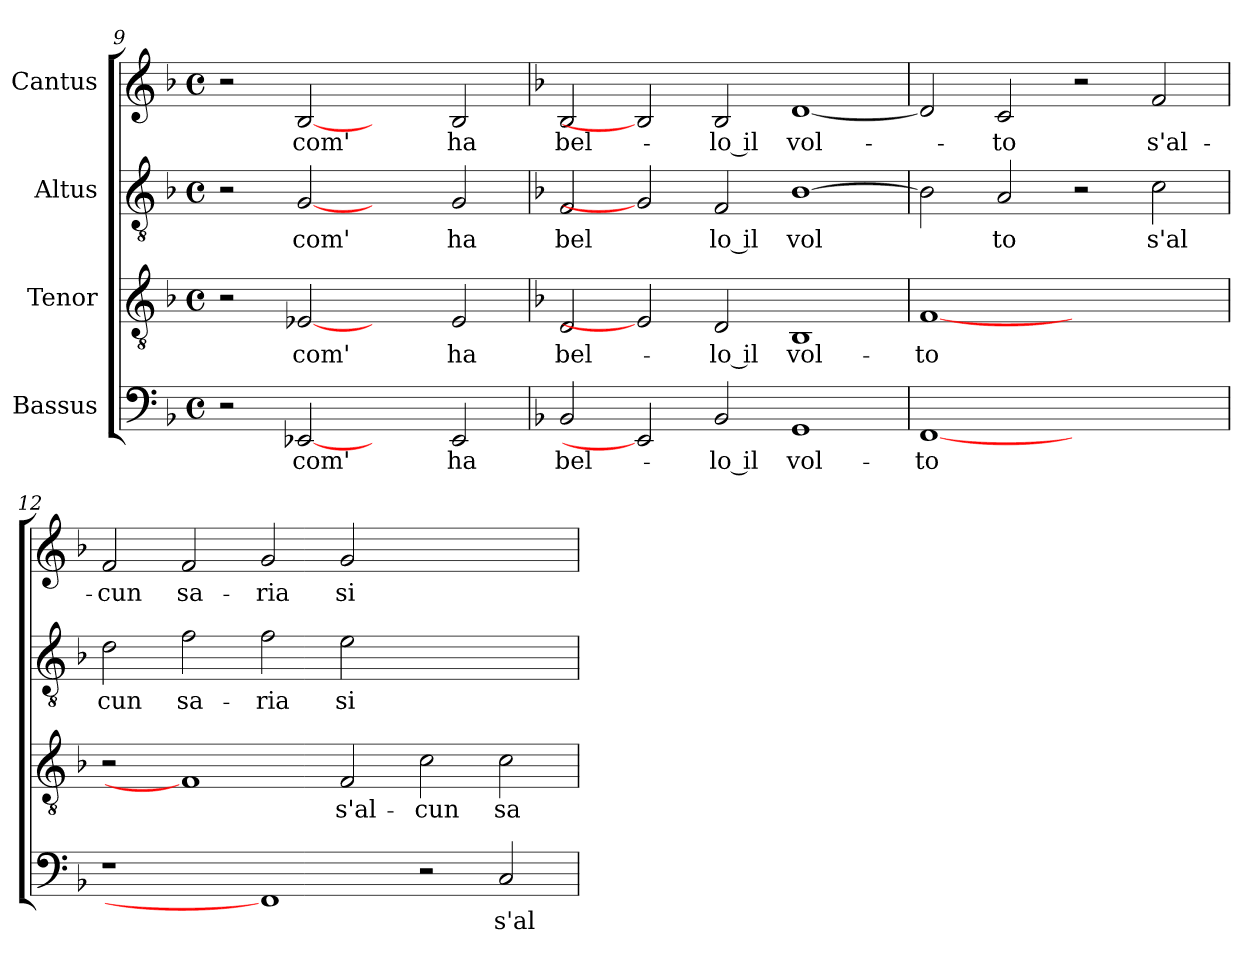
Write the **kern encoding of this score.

**kern	**text	**kern	**text	**kern	**text	**kern	**text
*part4	*part4	*part3	*part3	*part2	*part2	*part1	*part1
*staff4	*staff4	*staff3	*staff3	*staff2	*staff2	*staff1	*staff1
*I"Bassus	*	*I"Tenor	*	*I"Altus	*	*I"Cantus	*
*clefF4	*	*clefGv2	*	*clefGv2	*	*clefG2	*
*k[b-]	*	*k[b-]	*	*k[b-]	*	*k[b-]	*
*F:	*	*F:	*	*F:	*	*F:	*
*M4/4	*	*M4/4	*	*M4/4	*	*M4/4	*
*met(c)	*	*met(c)	*	*met(c)	*	*met(c)	*
=9	=9	=9	=9	=9	=9	=9	=9
2r	.	2r	.	2r	.	2r	.
!	!LO:LY:b:cj	!	!LO:LY:b:cj	!	!LO:LY:b:cj	!	!LO:LY:b:cj
[2EE-	com'	[2E-	com'	[2G	com'	[2B-	com'
2ryy	.	2ryy	.	2ryy	.	2ryy	.
!	!LO:LY:b:cj	!	!LO:LY:b:cj	!	!LO:LY:b:cj	!	!LO:LY:b:cj
2EE-/	ha	2E-/	ha	2G/	ha	2B-/	ha
=10	=10	=10	=10	=10	=10	=10	=10
*k[b-]	*	*k[b-]	*	*	*	*	*
*F:	*	*F:	*	*	*	*	*
!	!LO:LY:b:cj	!	!LO:LY:b:cj	!	!LO:LY:b:cj	!	!LO:LY:b:cj
2BB-/	bel-	2D/	bel-	2F/	bel	2B-/	bel-
2EE-]	.	2E-]	.	2G]	.	2B-]	.
!	!LO:LY:b:rj	!	!LO:LY:b:rj	!	!LO:LY:b:rj	!	!LO:LY:b:rj
2BB-/	-lo il	2D/)	-lo il	(<2F/)	lo il	(<2B-/	-lo il
!	!LO:LY:b:cj	!	!LO:LY:b:cj	!	!LO:LY:b:cj	!	!LO:LY:b:cj
1GG	vol-	1BB-	vol-	[>1B-	vol	[<1d	vol-
=11	=11	=11	=11	=11	=11	=11	=11
!	!LO:LY:b:cj	!	!LO:LY:b:cj	!	!	!	!
[1FF	-to	[1F	-to	2B-\]	.	2d/]	.
!	!	!	!	!	!LO:LY:b:cj	!	!LO:LY:b:cj
.	.	.	.	2A/	to	2c/	-to
1ryy	.	1ryy	.	2r	.	2r	.
!	!	!	!	!	!LO:LY:b:cj	!	!LO:LY:b:cj
.	.	.	.	2c\	s'al	2f/	s'al-
!!LO:LB:g=z
=12	=12	=12	=12	=12	=12	=12	=12
!	!	!	!	!	!LO:LY:b:cj	!	!LO:LY:b:cj
1r	.	2r	.	2d\	cun	2f/	-cun
!	!	!	!	!	!LO:LY:b:cj	!	!LO:LY:b:cj
.	.	1F]	.	2f\	sa-	2f/	sa-
!	!	!	!	!	!LO:LY:b:cj	!	!LO:LY:b:cj
1FF]	.	.	.	2f\	-ria	2g/	-ria
!	!	!	!LO:LY:b:cj	!	!LO:LY:b:cj	!	!LO:LY:b:cj
.	.	2F/	s'al-	2e\	si	2g/	si
!	!	!	!LO:LY:b:cj	!	!	!	!
2r	.	2c\	-cun	1ryy	.	1ryy	.
!	!LO:LY:b:cj	!	!LO:LY:b:cj	!	!	!	!
2C/	s'al-	2c\	sa-	.	.	.	.
=	=	=	=	=	=	=	=
*-	*-	*-	*-	*-	*-	*-	*-
